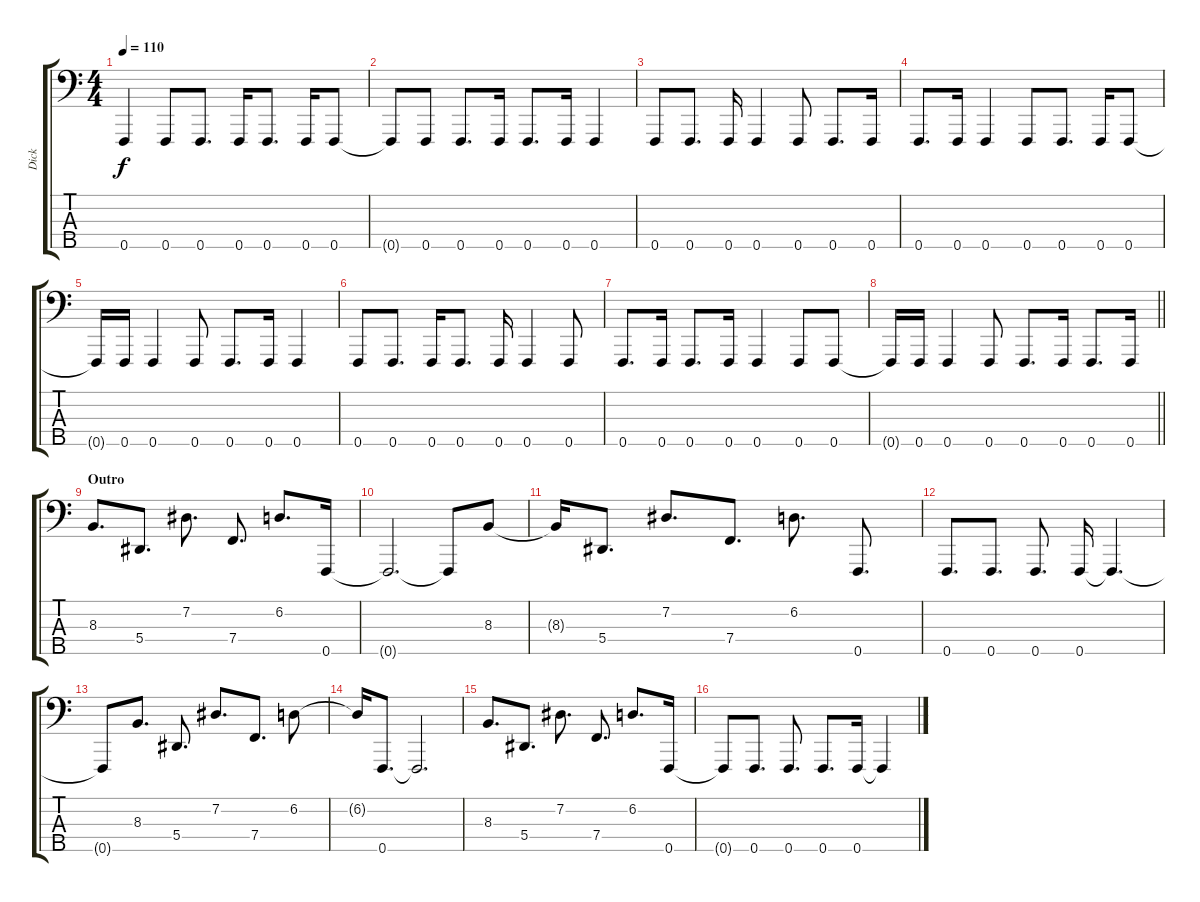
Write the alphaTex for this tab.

\track ("Dick" "Dick") {instrument electricbasspick}
\staff {score tabs}
\tuning (Db2 Ab1 Eb1 Bb0 F0) {hide}
\ts (4 4)
\tempo 110
\clef f4
\ks c
0.5.4{dy f} 0.5.8 0.5.8{d} 0.5.16 0.5.8{d} 0.5.16 0.5.8 |
0.5{t}.8 0.5.8 0.5.8{d} 0.5.16 0.5.8{d} 0.5.16 0.5.4 |
0.5.8 0.5.8{d} 0.5.16 0.5.4 0.5.8 0.5.8{d} 0.5.16 |
0.5.8{d} 0.5.16 0.5.4 0.5.8 0.5.8{d} 0.5.16 0.5.8 |
0.5{t}.16 0.5.16 0.5.4 0.5.8 0.5.8{d} 0.5.16 0.5.4 |
0.5.8 0.5.8{d} 0.5.16 0.5.8{d} 0.5.16 0.5.4 0.5.8 |
0.5.8{d} 0.5.16 0.5.8{d} 0.5.16 0.5.4 0.5.8 0.5.8 |
\barLineRight lightlight
0.5{t}.16 0.5.16 0.5.4 0.5.8 0.5.8{d} 0.5.16 0.5.8{d} 0.5.16 |
\section ("" "Outro")
8.3.8{d} 5.4.8{d} 7.2.8{d} 7.4.8{d} 6.2.8{d} 0.5.16 |
0.5{t}.2{d} 0.5{t}.8 8.3.8 |
8.3{t}.16 5.4.8{d} 7.2.8{d} 7.4.8{d} 6.2.8{d} 0.5.8{d} |
0.5.8{d} 0.5.8{d} 0.5.8{d} 0.5.16 0.5{t}.4{d} |
0.5{t}.8 8.3.8{d} 5.4.8{d} 7.2.8{d} 7.4.8{d} 6.2.8 |
6.2{t}.16 0.5.8{d} 0.5{t}.2{d} |
8.3.8{d} 5.4.8{d} 7.2.8{d} 7.4.8{d} 6.2.8{d} 0.5.16 |
0.5{t}.8 0.5.8{d} 0.5.8{d} 0.5.8{d} 0.5.16 0.5{t}.4
